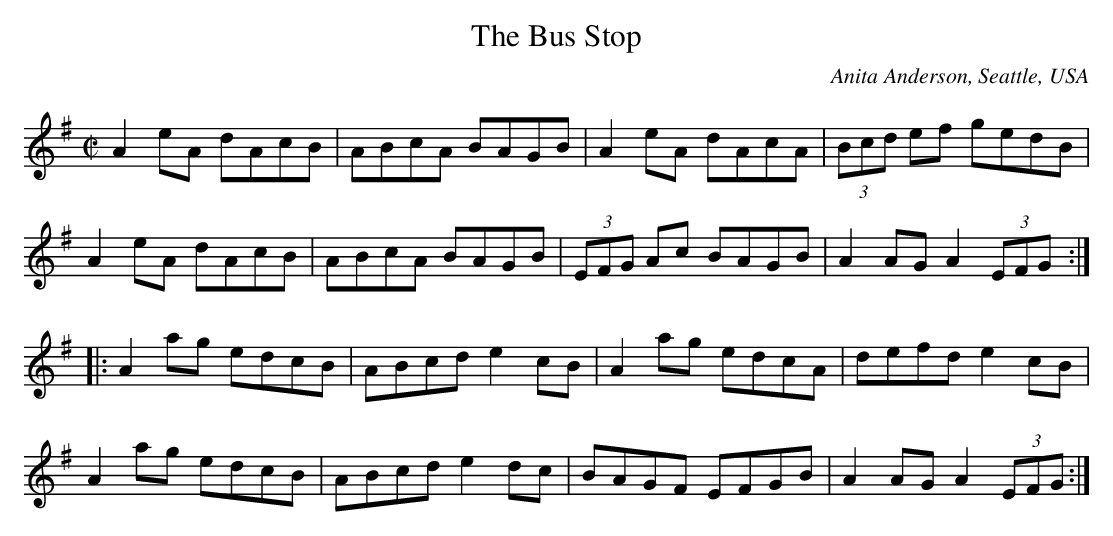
X:1
T:Bus Stop, The
C:Anita Anderson, Seattle, USA
M:C|
L:1/8
K:Ador
A2eA dAcB | ABcA BAGB | A2eA dAcA | (3Bcd ef gedB |
A2eA dAcB | ABcA BAGB | (3EFG Ac BAGB | A2AG A2 (3EFG :|
|: A2ag edcB | ABcd e2cB | A2ag edcA | defd e2cB |
A2ag edcB | ABcd e2dc | BAGF EFGB | A2AG A2 (3EFG :|
